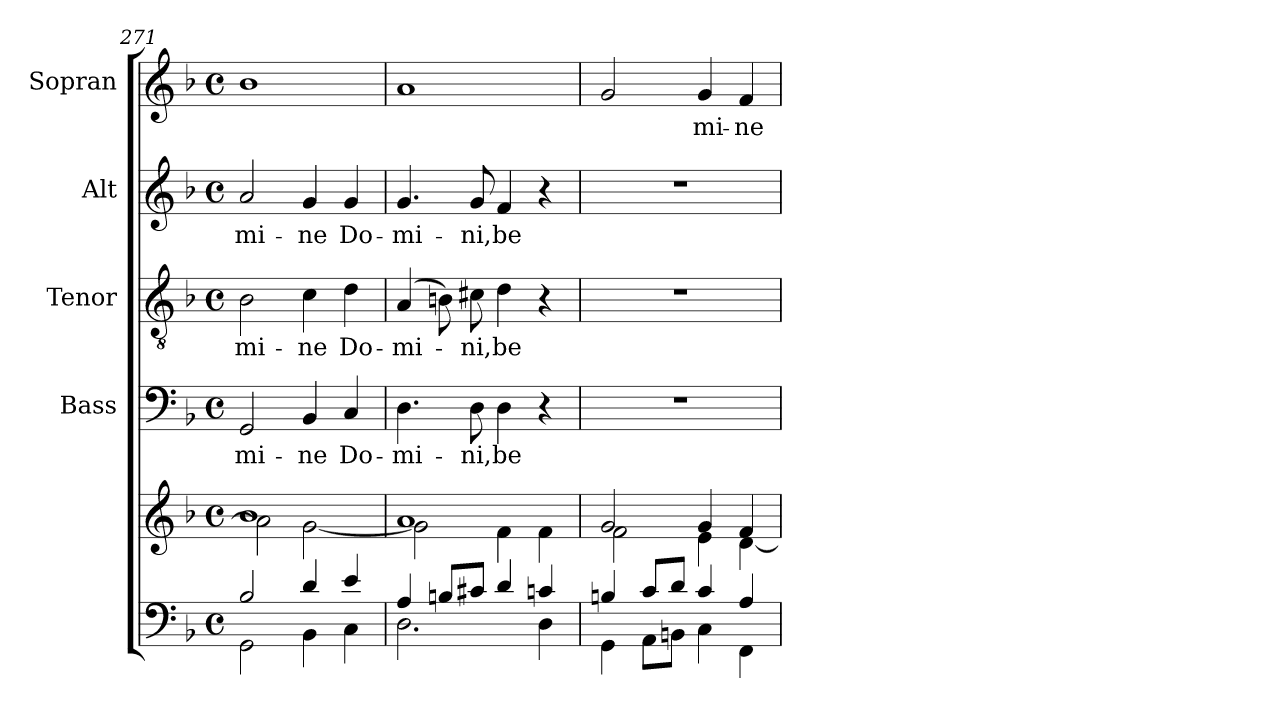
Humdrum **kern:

**kern	**kern	**kern	**text	**kern	**text	**kern	**text	**kern	**text
*part5	*part5	*part4	*part4	*part3	*part3	*part2	*part2	*part1	*part1
*staff6	*staff5	*staff4	*staff4	*staff3	*staff3	*staff2	*staff2	*staff1	*staff1
*	*	*I"Bass	*	*I"Tenor	*	*I"Alt	*	*I"Sopran	*
*	*	*I'B.	*	*I'T.	*	*I'A.	*	*I'S.	*
!!LO:PB:g=z
*clefF4	*clefG2	*clefF4	*	*clefGv2	*	*clefG2	*	*clefG2	*
*k[b-]	*k[b-]	*k[b-]	*	*k[b-]	*	*k[b-]	*	*k[b-]	*
*F:	*F:	*F:	*	*F:	*	*F:	*	*F:	*
*M4/4	*M4/4	*M4/4	*	*M4/4	*	*M4/4	*	*M4/4	*
*met(c)	*met(c)	*met(c)	*	*met(c)	*	*met(c)	*	*met(c)	*
=271	=271	=271	=271	=271	=271	=271	=271	=271	=271
*^	*^	*	*	*	*	*	*	*	*
!	!	!	!	!	!LO:LY:b	!	!LO:LY:b	!	!LO:LY:b	!	!
2B-/	2GG\	1b-	2a\]	2GG/	-mi-	2B-\	-mi-	2a/	-mi-	1b-	.
!	!	!	!	!	!LO:LY:b	!	!LO:LY:b	!	!LO:LY:b	!	!
4d/	4BB-\	.	[<2g\	4BB-/	-ne	4c\	-ne	4g/	-ne	.	.
!	!	!	!	!	!LO:LY:b	!	!LO:LY:b	!	!LO:LY:b	!	!
4e/	4C\	.	.	4C/	Do-	4d\	Do-	4g/	Do-	.	.
=272	=272	=272	=272	=272	=272	=272	=272	=272	=272	=272	=272
!	!	!	!	!	!LO:LY:b	!	!LO:LY:b	!	!LO:LY:b	!	!
4A/	2.D\	1a	2g\]	4.D\	-mi-	(4A/	-mi-	4.g/	-mi-	1a	.
8Bn/L	.	.	.	.	.	8Bn\)	.	.	.	.	.
!	!	!	!	!	!LO:LY:b	!	!LO:LY:b	!	!LO:LY:b	!	!
8c#X/J	.	.	.	8D\	-ni,	8c#X\	-ni,	8g/	-ni,	.	.
!	!	!	!	!	!LO:LY:b	!	!LO:LY:b	!	!LO:LY:b	!	!
4d/	.	.	4f\	4D\	be-	4d\	be-	4f/	be-	.	.
4cn/	4D\	.	4f\	4r	.	4r	.	4r	.	.	.
=273	=273	=273	=273	=273	=273	=273	=273	=273	=273	=273	=273
4Bn/	4GG\	2g/	2f\	1r	.	1r	.	1r	.	2g/	.
8c/L	8AA\L	.	.	.	.	.	.	.	.	.	.
8d/J	8BBn\J	.	.	.	.	.	.	.	.	.	.
!	!	!	!	!	!	!	!	!	!	!	!LO:LY:b
4c/	4C\	4g/	4e\	.	.	.	.	.	.	4g/	-mi-
!	!	!	!	!	!	!	!	!	!	!	!LO:LY:b
4A/	4FF\	4f/	[<4d\	.	.	.	.	.	.	4f/	-ne
*v	*v	*	*	*	*	*	*	*	*	*	*
*	*v	*v	*	*	*	*	*	*	*	*
=	=	=	=	=	=	=	=	=	=
*-	*-	*-	*-	*-	*-	*-	*-	*-	*-
